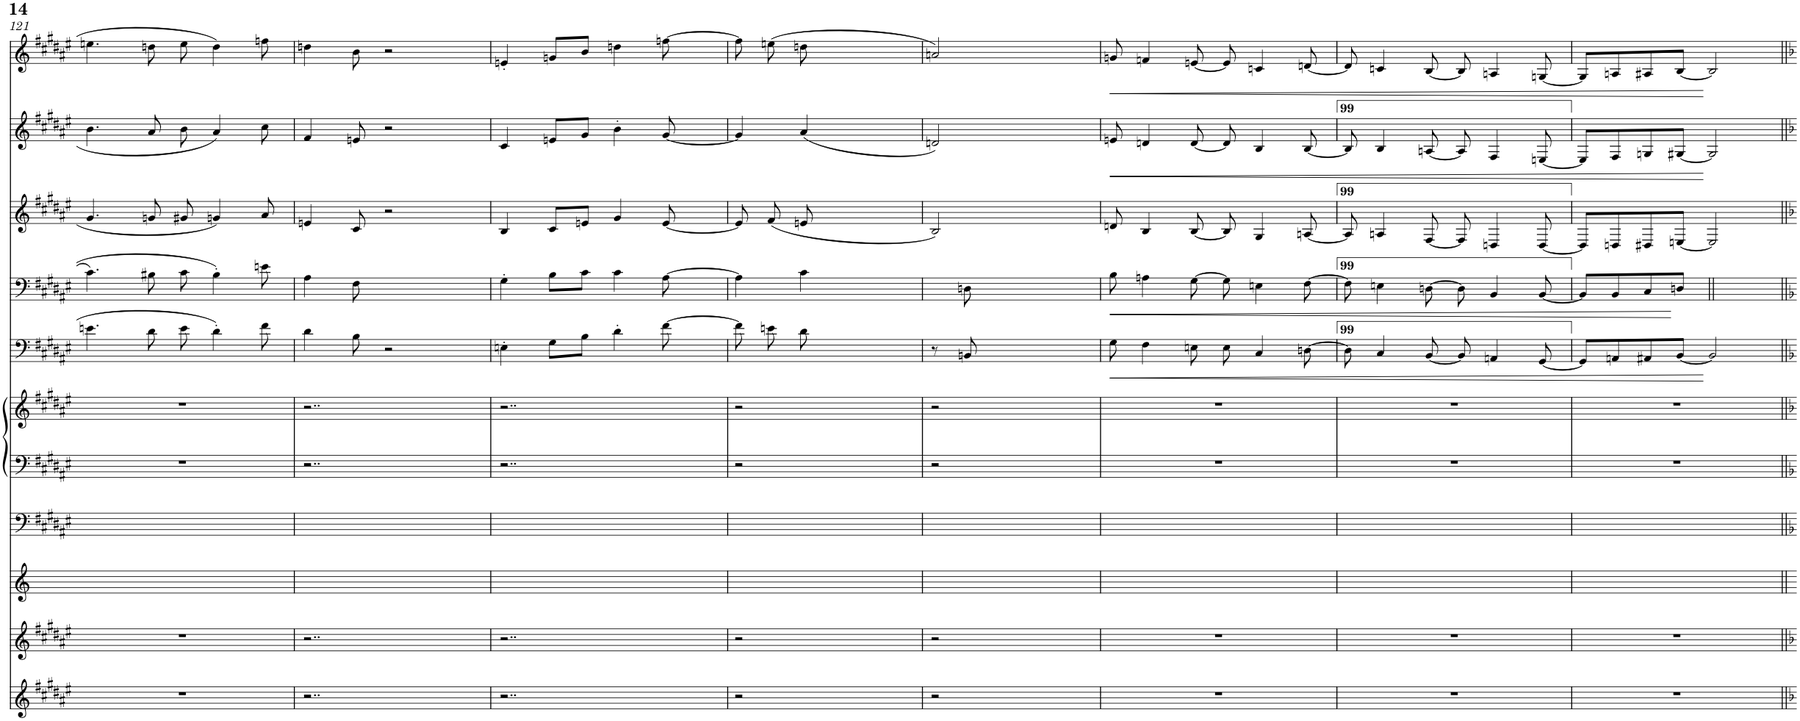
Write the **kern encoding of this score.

**kern	**kern	**kern	**kern	**kern	**kern	**kern	**kern	**kern	**kern	**kern	**dynam
*part10	*part9	*part8	*part7	*part6	*part6	*part5	*part4	*part3	*part2	*part1	*part1
*staff11	*staff10	*staff9	*staff8	*staff7	*staff6	*staff5	*staff4	*staff3	*staff2	*staff1	*staff1
*I"Voice	*I"Voice	*I"Voice	*I"Voice	*I"Piano	*	*I"Voice	*I"Voice	*I"Voice	*I"Voice	*I"Voice	*
*I'V	*I'V	*I'V	*I'V	*I'Pno	*	*I'V	*I'V	*I'V	*I'V	*I'V	*
!!LO:PB:g=z
*clefG2	*clefG2	*clefG2	*clefF4	*clefF4	*clefG2	*clefF4	*clefF4	*clefG2	*clefG2	*clefG2	*
*k[f#c#g#d#a#e#]	*k[f#c#g#d#a#e#]	*k[]	*k[f#c#g#d#a#e#]	*k[f#c#g#d#a#e#]	*k[f#c#g#d#a#e#]	*k[f#c#g#d#a#e#]	*k[f#c#g#d#a#e#]	*k[f#c#g#d#a#e#]	*k[f#c#g#d#a#e#]	*k[f#c#g#d#a#e#]	*
*M4/4	*M4/4	*M4/4	*M4/4	*M4/4	*M4/4	*M4/4	*M4/4	*M4/4	*M4/4	*M4/4	*
=121	=121	=121	=121	=121	=121	=121	=121	=121	=121	=121	=121
1r	1r	1ryy	1ryy	1r	1r	4.en\	4.c#\	4.g#/	4.b\	4.een\	.
.	.	.	.	.	.	8d#\	8B#X\	8gn/	8a#/	8ddn\	.
.	.	.	.	.	.	8e\	8c#\	8g#X/	8b\	8ee\	.
.	.	.	.	.	.	4d#'\	4B#'\	4gn/	4a#/	4dd\	.
.	.	.	.	.	.	8f#\	8en\	8a#/	8cc#\	8ffn\	.
=122	=122	=122	=122	=122	=122	=122	=122	=122	=122	=122	=122
2..r	2..r	1ryy	1ryy	2..r	2..r	4d#\	4A#\	4en/	4f#/	4ddn\	.
.	.	.	.	.	.	8B\	8F#\	8c#/	8en/	8b\	.
.	.	.	.	.	.	2r	2ryy	2r	2r	2r	.
8ryy	8ryy	.	.	8ryy	8ryy	8ryy	8ryy	8ryy	8ryy	8ryy	.
=123	=123	=123	=123	=123	=123	=123	=123	=123	=123	=123	=123
2..r	2..r	1ryy	1ryy	2..r	2..r	4En'\	4G#'\	4B/	4c#/	4en'/	.
.	.	.	.	.	.	8G#\L	8B\L	8c#/L	8en/L	8gn/L	.
.	.	.	.	.	.	8B\J	8c#\J	8en/J	8g#/J	8b/J	.
.	.	.	.	.	.	4d#'\	4c#\	4g#/	4b'\	4ddn\	.
.	.	.	.	.	.	[>8f#\	[>8A#\	[<8e/	[<8g#/	[>8ffn\	.
8ryy	8ryy	.	.	8ryy	8ryy	8ryy	8ryy	8ryy	8ryy	8ryy	.
=124	=124	=124	=124	=124	=124	=124	=124	=124	=124	=124	=124
2r	2r	1ryy	1ryy	2r	2r	8f#\]	4A#\]	8e/]	4g#/]	8ff\]	.
.	.	.	.	.	.	8en\	.	(<8f#/	.	(>8een\	.
.	.	.	.	.	.	8d#\	4c#\	8en/	(<4a#/	8ddn\	.
.	.	.	.	.	.	2ryy	.	2ryy	.	2ryy	.
2ryy	2ryy	.	.	2ryy	2ryy	.	2ryy	.	2ryy	.	.
.	.	.	.	.	.	8ryy	.	8ryy	.	8ryy	.
=125	=125	=125	=125	=125	=125	=125	=125	=125	=125	=125	=125
2r	2r	1ryy	1ryy	2r	2r	8r	8ryy	2B/)	2dn/)	2an/)	.
.	.	.	.	.	.	8BBn/	8Dn\	.	.	.	.
.	.	.	.	.	.	2.ryy	2.ryy	.	.	.	.
2ryy	2ryy	.	.	2ryy	2ryy	.	.	2ryy	2ryy	2ryy	.
=126	=126	=126	=126	=126	=126	=126	=126	=126	=126	=126	=126
!	!	!	!	!	!	!	!	!	!	!	!LO:HP:b
1r	1r	1ryy	1ryy	1r	1r	8G#\	8B\	8dn/	8en/	8gn/	<
.	.	.	.	.	.	4F#\	4An\	4B/	4dn/	4fn/	.
.	.	.	.	.	.	8En\	[>8G#\	[<8B/	[<8d/	[<8en/	.
.	.	.	.	.	.	8E\	8G#\]	8B/]	8d/]	8e/]	.
.	.	.	.	.	.	4C#/	4En\	4G#/	4B/	4cn/	.
.	.	.	.	.	.	[>8Dn\	[>8F#\	[<8An/	[<8B/	[<8dn/	.
=127	=127	=127	=127	=127	=127	=127	=127	=127	=127	=127	=127
1r	1r	1ryy	1ryy	1r	1r	8D\]	8F#\]	8A/]	8B/]	8d/]	.
.	.	.	.	.	.	4C#/	4En\	4An/	4B/	4cn/	.
.	.	.	.	.	.	[<8BB/	[>8Dn\	[<8F#/	[<8An/	[<8B/	.
.	.	.	.	.	.	8BB/]	8D\]	8F#/]	8A/]	8B/]	.
.	.	.	.	.	.	4AAn/	4BB/	4Dn/	4F#/	4An/	.
.	.	.	.	.	.	[<8GG#/	[<8BB/	[<8D/	[<8En/	[<8Gn/	.
=128	=128	=128	=128	=128	=128	=128	=128	=128	=128	=128	=128
1r	1r	1ryy	1ryy	1r	1r	8GG#/L]	8BB/L]	8D/L]	8E/L]	8G/L]	.
.	.	.	.	.	.	8AAn/	8BB/	8Dn/	8F#/	8An/	.
.	.	.	.	.	.	8AA#X/	8C#/	8D#X/	8Gn/	8A#X/	.
.	.	.	.	.	.	[<8BB/J	8Dn/J	[<8En/J	[<8G#X/J	[<8B/J	.
.	.	.	.	.	.	2BB/]	2ryy	2E/]	2G#/]	2B/]	[
=||	=||	=||	=||	=||	=||	=||	=||	=||	=||	=||	=||
*-	*-	*-	*-	*-	*-	*-	*-	*-	*-	*-	*-
